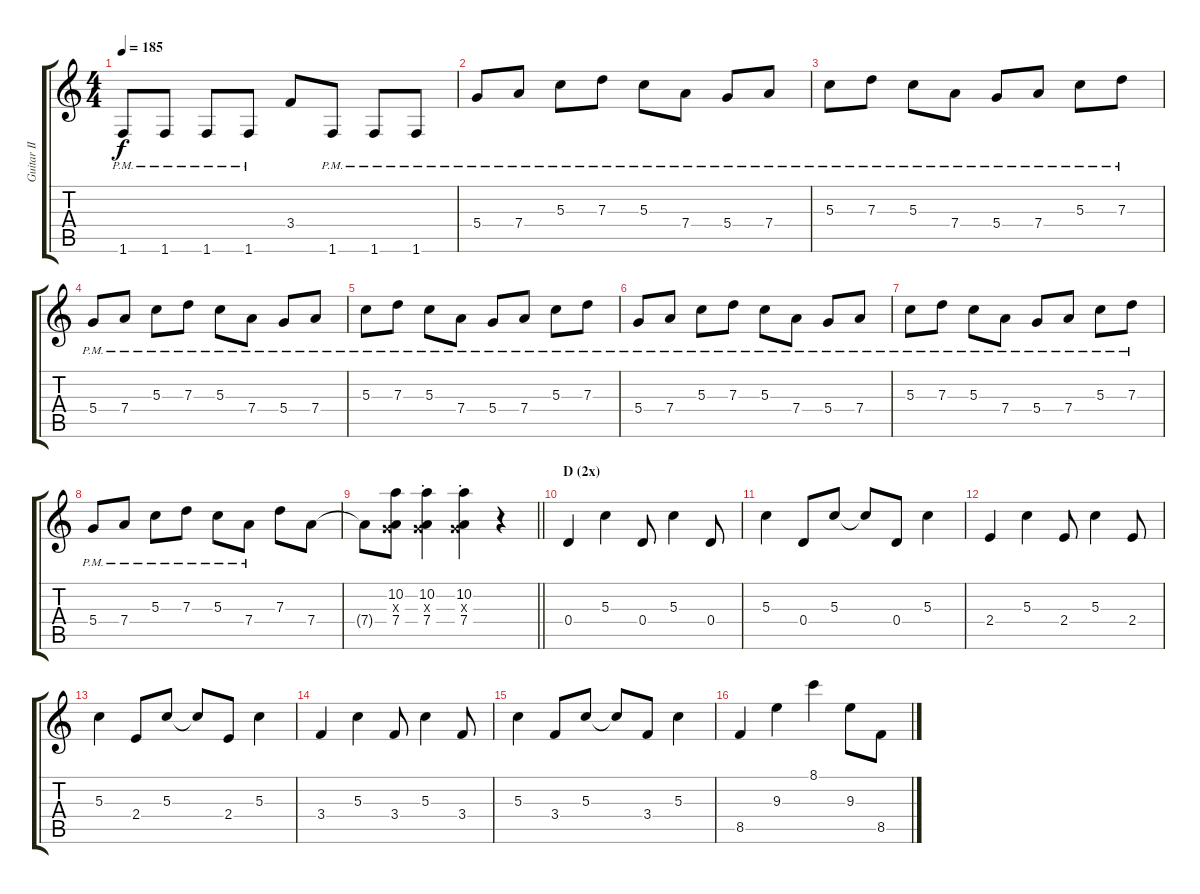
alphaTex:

\track ("Guitar II - Kita" "Guitar II ") {instrument overdrivenguitar}
\staff {score tabs}
\tuning (E4 B3 G3 D3 A2 E2) {hide}
\ts (4 4)
\tempo 185
\clef g2
\ks c
1.6{pm}.8{dy f} 1.6{pm}.8 1.6{pm}.8 1.6{pm}.8 3.4.8 1.6{pm}.8 1.6{pm}.8 1.6{pm}.8 |
5.4{pm}.8 7.4{pm}.8 5.3{pm}.8 7.3{pm}.8 5.3{pm}.8 7.4{pm}.8 5.4{pm}.8 7.4{pm}.8 |
5.3{pm}.8 7.3{pm}.8 5.3{pm}.8 7.4{pm}.8 5.4{pm}.8 7.4{pm}.8 5.3{pm}.8 7.3{pm}.8 |
5.4{pm}.8 7.4{pm}.8 5.3{pm}.8 7.3{pm}.8 5.3{pm}.8 7.4{pm}.8 5.4{pm}.8 7.4{pm}.8 |
5.3{pm}.8 7.3{pm}.8 5.3{pm}.8 7.4{pm}.8 5.4{pm}.8 7.4{pm}.8 5.3{pm}.8 7.3{pm}.8 |
5.4{pm}.8 7.4{pm}.8 5.3{pm}.8 7.3{pm}.8 5.3{pm}.8 7.4{pm}.8 5.4{pm}.8 7.4{pm}.8 |
5.3{pm}.8 7.3{pm}.8 5.3{pm}.8 7.4{pm}.8 5.4{pm}.8 7.4{pm}.8 5.3{pm}.8 7.3{pm}.8 |
5.4{pm}.8 7.4{pm}.8 5.3{pm}.8 7.3{pm}.8 5.3{pm}.8 7.4{pm}.8 7.3.8 7.4.8 |
\barLineRight lightlight
7.4{t}.8 (10.2 0.3{x} 7.4).8 (10.2{st} 0.3{x} 7.4{st}).4 (10.2{st} 0.3{x} 7.4{st}).4 r.4 |
\section ("" "D (2x)")
0.4.4 5.3.4 0.4.8 5.3.4 0.4.8 |
5.3.4 0.4.8 5.3.8 5.3{t}.8 0.4.8 5.3.4 |
2.4.4 5.3.4 2.4.8 5.3.4 2.4.8 |
5.3.4 2.4.8 5.3.8 5.3{t}.8 2.4.8 5.3.4 |
3.4.4 5.3.4 3.4.8 5.3.4 3.4.8 |
5.3.4 3.4.8 5.3.8 5.3{t}.8 3.4.8 5.3.4 |
8.5.4 9.3.4 8.1.4 9.3.8 8.5.8
